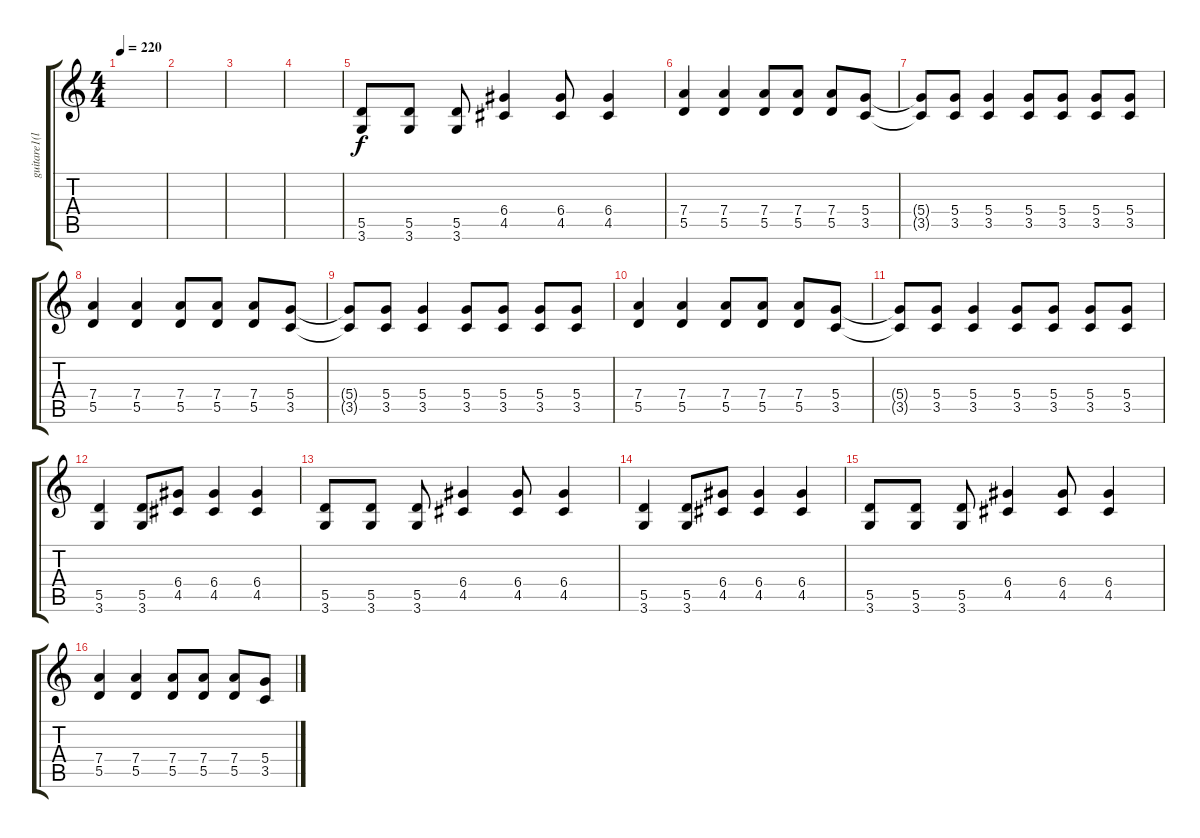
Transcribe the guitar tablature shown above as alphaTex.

\track ("guitare1(lars)" "guitare1(l") {instrument distortionguitar}
\staff {score tabs}
\tuning (E4 B3 G3 D3 A2 E2) {hide}
\ts (4 4)
\tempo 220
\clef g2
\ks c
|
|
|
|
(5.5 3.6).8 (5.5 3.6).8 (5.5 3.6).8 (6.4 4.5).4 (6.4 4.5).8 (6.4 4.5).4 |
(7.4 5.5).4 (7.4 5.5).4 (7.4 5.5).8 (7.4 5.5).8 (7.4 5.5).8 (5.4 3.5).8 |
(5.4{t} 3.5{t}).8 (5.4 3.5).8 (5.4 3.5).4 (5.4 3.5).8 (5.4 3.5).8 (5.4 3.5).8 (5.4 3.5).8 |
(7.4 5.5).4 (7.4 5.5).4 (7.4 5.5).8 (7.4 5.5).8 (7.4 5.5).8 (5.4 3.5).8 |
(5.4{t} 3.5{t}).8 (5.4 3.5).8 (5.4 3.5).4 (5.4 3.5).8 (5.4 3.5).8 (5.4 3.5).8 (5.4 3.5).8 |
(7.4 5.5).4 (7.4 5.5).4 (7.4 5.5).8 (7.4 5.5).8 (7.4 5.5).8 (5.4 3.5).8 |
(5.4{t} 3.5{t}).8 (5.4 3.5).8 (5.4 3.5).4 (5.4 3.5).8 (5.4 3.5).8 (5.4 3.5).8 (5.4 3.5).8 |
(5.5 3.6).4 (5.5 3.6).8 (6.4 4.5).8 (6.4 4.5).4 (6.4 4.5).4 |
(5.5 3.6).8 (5.5 3.6).8 (5.5 3.6).8 (6.4 4.5).4 (6.4 4.5).8 (6.4 4.5).4 |
(5.5 3.6).4 (5.5 3.6).8 (6.4 4.5).8 (6.4 4.5).4 (6.4 4.5).4 |
(5.5 3.6).8 (5.5 3.6).8 (5.5 3.6).8 (6.4 4.5).4 (6.4 4.5).8 (6.4 4.5).4 |
(7.4 5.5).4 (7.4 5.5).4 (7.4 5.5).8 (7.4 5.5).8 (7.4 5.5).8 (5.4 3.5).8
